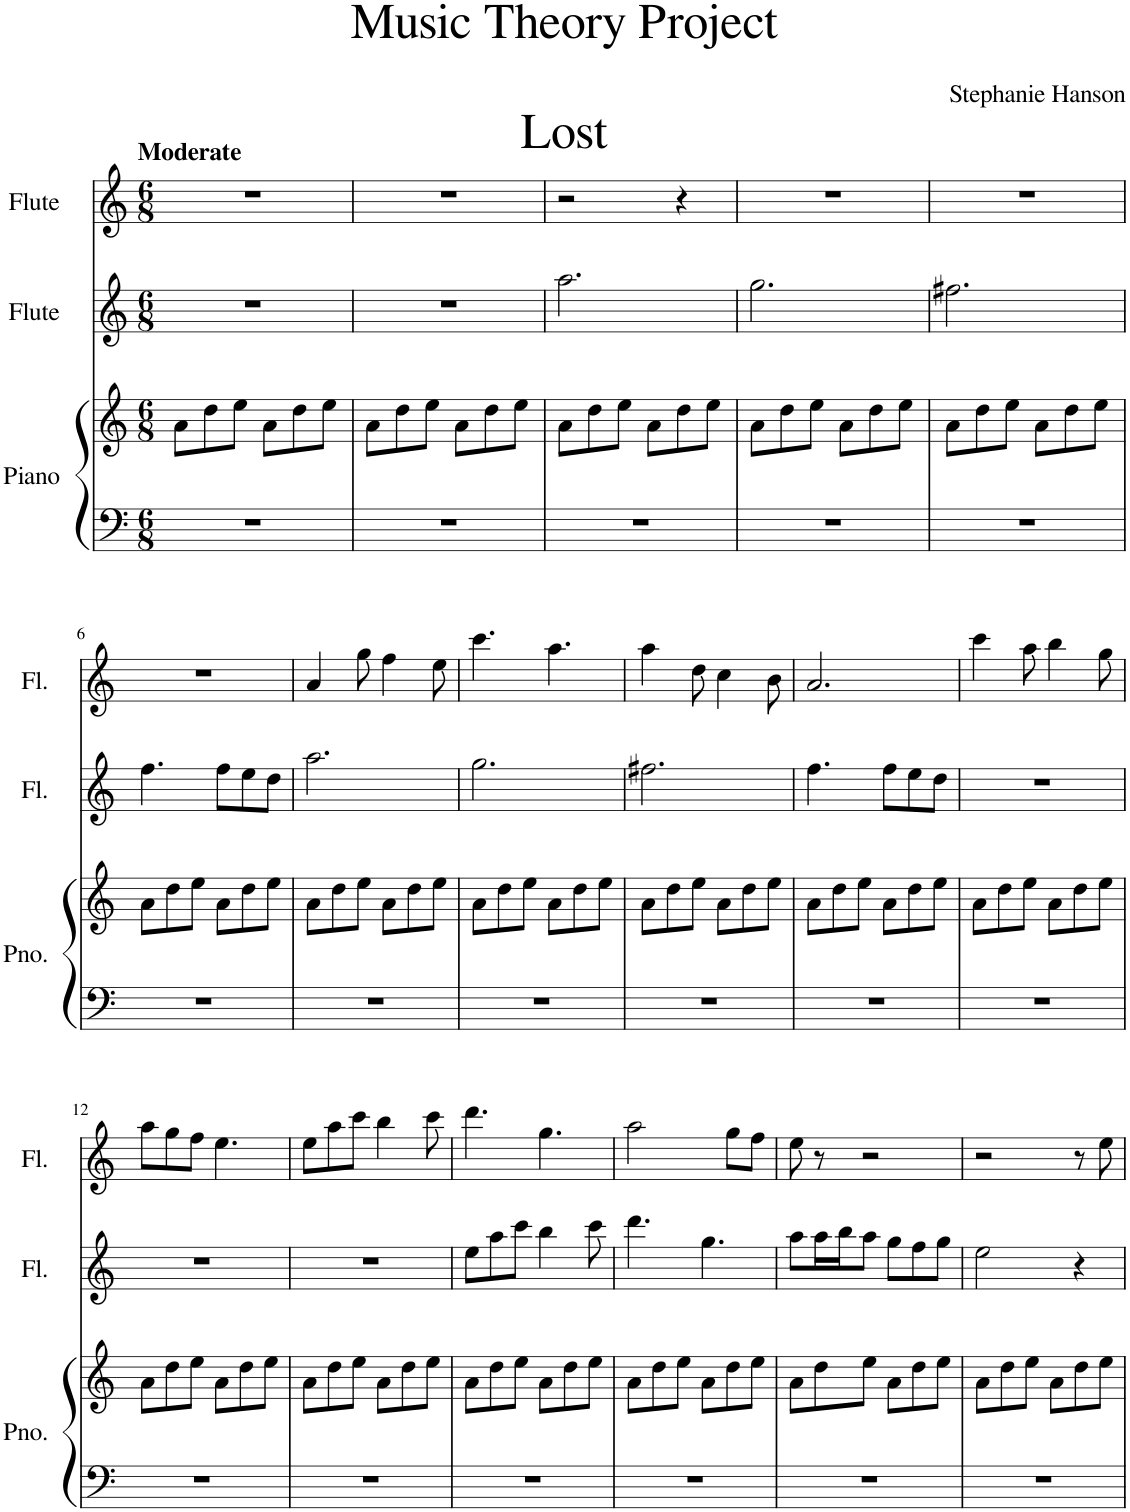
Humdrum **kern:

**kern	**kern	**kern	**kern
*part3	*part3	*part2	*part1
*staff4	*staff3	*staff2	*staff1
*I"Piano	*	*I"Flute	*I"Flute
*I'Pno.	*	*I'Fl.	*I'Fl.
*clefF4	*clefG2	*clefG2	*clefG2
*k[]	*k[]	*k[]	*k[]
*M6/8	*M6/8	*M6/8	*M6/8
=1	=1	=1	=1
!	!	!	!LO:TX:a:B:t=Moderate
2.r	8a\L	2.r	2.r
.	8dd\	.	.
.	8ee\J	.	.
.	8a\L	.	.
.	8dd\	.	.
.	8ee\J	.	.
=2	=2	=2	=2
2.r	8a\L	2.r	2.r
.	8dd\	.	.
.	8ee\J	.	.
.	8a\L	.	.
.	8dd\	.	.
.	8ee\J	.	.
=3	=3	=3	=3
2.r	8a\L	2.aa\	2r
.	8dd\	.	.
.	8ee\J	.	.
.	8a\L	.	.
.	8dd\	.	4r
.	8ee\J	.	.
=4	=4	=4	=4
2.r	8a\L	2.gg\	2.r
.	8dd\	.	.
.	8ee\J	.	.
.	8a\L	.	.
.	8dd\	.	.
.	8ee\J	.	.
=5	=5	=5	=5
2.r	8a\L	2.ff#X\	2.r
.	8dd\	.	.
.	8ee\J	.	.
.	8a\L	.	.
.	8dd\	.	.
.	8ee\J	.	.
!!LO:LB:g=z
=6	=6	=6	=6
2.r	8a\L	4.ff\	2.r
.	8dd\	.	.
.	8ee\J	.	.
.	8a\L	8ff\L	.
.	8dd\	8ee\	.
.	8ee\J	8dd\J	.
=7	=7	=7	=7
2.r	8a\L	2.aa\	4a/
.	8dd\	.	.
.	8ee\J	.	8gg\
.	8a\L	.	4ff\
.	8dd\	.	.
.	8ee\J	.	8ee\
=8	=8	=8	=8
2.r	8a\L	2.gg\	4.ccc\
.	8dd\	.	.
.	8ee\J	.	.
.	8a\L	.	4.aa\
.	8dd\	.	.
.	8ee\J	.	.
=9	=9	=9	=9
2.r	8a\L	2.ff#X\	4aa\
.	8dd\	.	.
.	8ee\J	.	8dd\
.	8a\L	.	4cc\
.	8dd\	.	.
.	8ee\J	.	8b\
=10	=10	=10	=10
2.r	8a\L	4.ff\	2.a/
.	8dd\	.	.
.	8ee\J	.	.
.	8a\L	8ff\L	.
.	8dd\	8ee\	.
.	8ee\J	8dd\J	.
=11	=11	=11	=11
2.r	8a\L	2.r	4ccc\
.	8dd\	.	.
.	8ee\J	.	8aa\
.	8a\L	.	4bb\
.	8dd\	.	.
.	8ee\J	.	8gg\
!!LO:LB:g=z
=12	=12	=12	=12
2.r	8a\L	2.r	8aa\L
.	8dd\	.	8gg\
.	8ee\J	.	8ff\J
.	8a\L	.	4.ee\
.	8dd\	.	.
.	8ee\J	.	.
=13	=13	=13	=13
2.r	8a\L	2.r	8ee\L
.	8dd\	.	8aa\
.	8ee\J	.	8ccc\J
.	8a\L	.	4bb\
.	8dd\	.	.
.	8ee\J	.	8ccc\
=14	=14	=14	=14
2.r	8a\L	8ee\L	4.ddd\
.	8dd\	8aa\	.
.	8ee\J	8ccc\J	.
.	8a\L	4bb\	4.gg\
.	8dd\	.	.
.	8ee\J	8ccc\	.
=15	=15	=15	=15
2.r	8a\L	4.ddd\	2aa\
.	8dd\	.	.
.	8ee\J	.	.
.	8a\L	4.gg\	.
.	8dd\	.	8gg\L
.	8ee\J	.	8ff\J
=16	=16	=16	=16
2.r	8a\L	8aa\L	8ee\
.	8dd\	16aa\L	8r
.	.	16bb\J	.
.	8ee\J	8aa\J	2r
.	8a\L	8gg\L	.
.	8dd\	8ff\	.
.	8ee\J	8gg\J	.
=17	=17	=17	=17
2.r	8a\L	2ee\	2r
.	8dd\	.	.
.	8ee\J	.	.
.	8a\L	.	.
.	8dd\	4r	8r
.	8ee\J	.	8ee\
=	=	=	=
*-	*-	*-	*-
